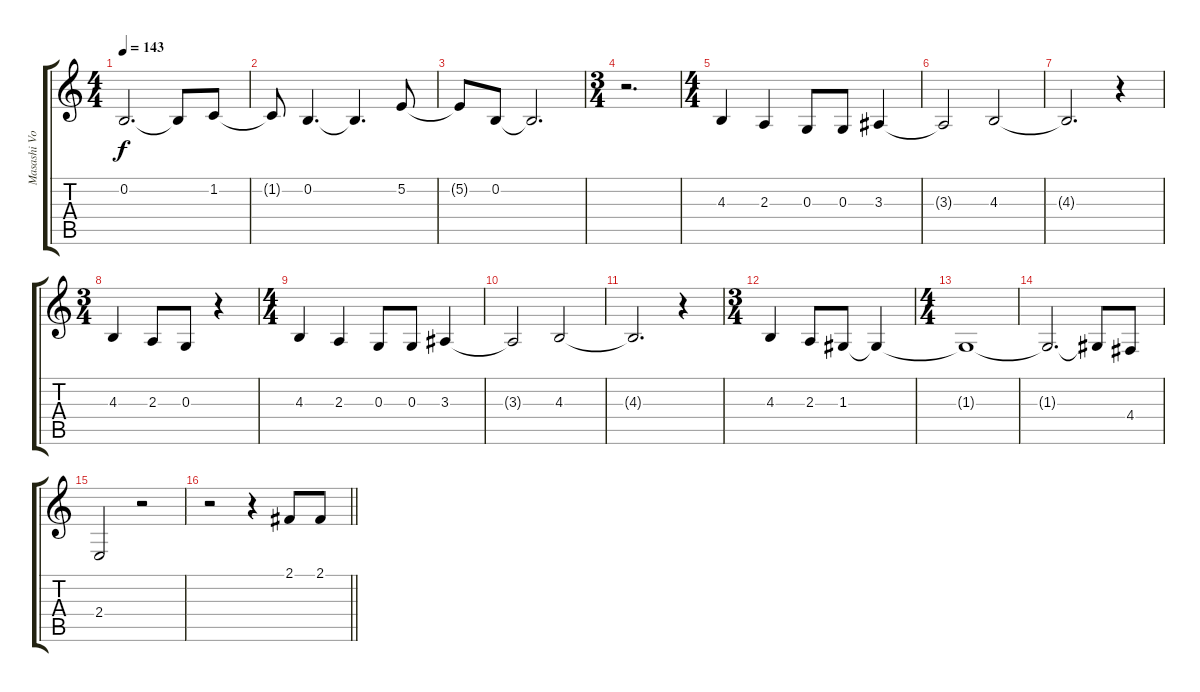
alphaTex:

\track ("Masashi Vocals" "Masashi Vo") {instrument altosax}
\staff {score tabs}
\tuning (E4 B3 G3 D3 A2 E2) {hide}
\ts (4 4)
\tempo 143
\clef g2
\ks c
0.2.2{d dy f} 0.2{t}.8 1.2.8 |
1.2{t}.8 0.2.4{d} 0.2{t}.4{d} 5.2.8 |
5.2{t}.8 0.2.8 0.2{t}.2{d} |
\ts (3 4)
r.2{d} |
\ts (4 4)
4.3.4 2.3.4 0.3.8 0.3.8 3.3.4 |
3.3{t}.2 4.3.2 |
4.3{t}.2{d} r.4 |
\ts (3 4)
4.3.4 2.3.8 0.3.8 r.4 |
\ts (4 4)
4.3.4 2.3.4 0.3.8 0.3.8 3.3.4 |
3.3{t}.2 4.3.2 |
4.3{t}.2{d} r.4 |
\ts (3 4)
4.3.4 2.3.8 1.3.8 1.3{t}.4 |
\ts (4 4)
1.3{t}.1 |
1.3{t}.2{d} 1.3{t}.8 4.4.8 |
2.4.2 r.2 |
\barLineRight lightlight
r.2 r.4 2.1.8 2.1.8
